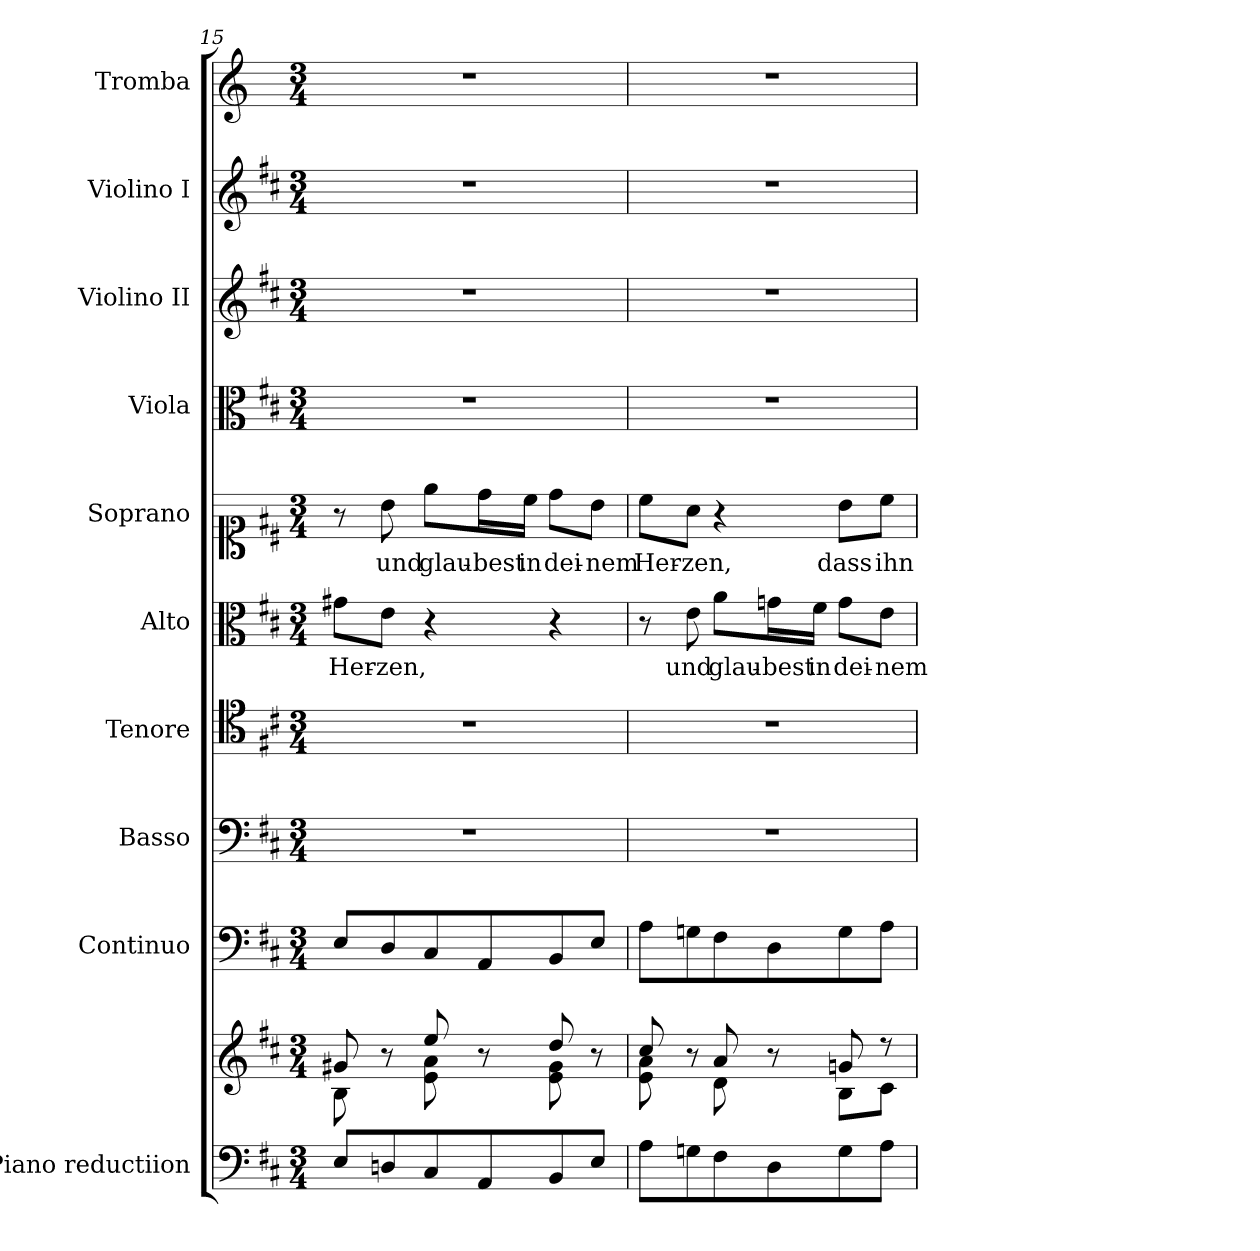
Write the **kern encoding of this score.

**kern	**kern	**kern	**kern	**kern	**kern	**text	**kern	**text	**kern	**kern	**kern	**kern
*part10	*part10	*part9	*part8	*part7	*part6	*part6	*part5	*part5	*part4	*part3	*part2	*part1
*staff11	*staff10	*staff9	*staff8	*staff7	*staff6	*staff6	*staff5	*staff5	*staff4	*staff3	*staff2	*staff1
*I"Piano reductiion	*	*I"Continuo	*I"Basso	*I"Tenore	*I"Alto	*	*I"Soprano	*	*I"Viola	*I"Violino II	*I"Violino I	*I"Tromba
*I'Pno	*	*	*	*	*	*	*	*	*I'Vla	*I'Vln	*I'Vln	*
!!LO:PB:g=z
*clefF4	*clefG2	*clefF4	*clefF4	*clefC4	*clefC3	*	*clefC1	*	*clefC3	*clefG2	*clefG2	*clefG2
*	*	*	*	*	*	*	*	*	*	*	*	*ITrd-1c-2
*k[f#c#]	*k[f#c#]	*k[f#c#]	*k[f#c#]	*k[f#c#]	*k[f#c#]	*	*k[f#c#]	*	*k[f#c#]	*k[f#c#]	*k[f#c#]	*k[f#c#]
*M3/4	*M3/4	*M3/4	*M3/4	*M3/4	*M3/4	*	*M3/4	*	*M3/4	*M3/4	*M3/4	*M3/4
=15	=15	=15	=15	=15	=15	=15	=15	=15	=15	=15	=15	=15
*	*^	*	*	*	*	*	*	*	*	*	*	*
!	!	!	!	!	!	!	!LO:LY:b	!	!	!	!	!	!
8E/L	8g#X/	8B\	8E/L	2.r	2.r	8g#X\L	Her-	8r	.	2.r	2.r	2.r	2.r
!	!	!	!	!	!	!	!LO:LY:b	!	!LO:LY:b	!	!	!	!
8Dn/	8r	8ryy	8D/	.	.	8e\J	-zen,	8b\	und	.	.	.	.
!	!	!	!	!	!	!	!	!	!LO:LY:b	!	!	!	!
8C#/	8ee/	8e\ 8a\	8C#/	.	.	4r	.	8ee\L	glau-	.	.	.	.
!	!	!	!	!	!	!	!	!	!LO:LY:b	!	!	!	!
8AA/	8r	8ryy	8AA/	.	.	.	.	16dd\L	-best	.	.	.	.
!	!	!	!	!	!	!	!	!	!LO:LY:b	!	!	!	!
.	.	.	.	.	.	.	.	16cc#\JJ	in	.	.	.	.
!	!	!	!	!	!	!	!	!	!LO:LY:b	!	!	!	!
8BB/	8dd/	8e\ 8g#\	8BB/	.	.	4r	.	8dd\L	dei-	.	.	.	.
!	!	!	!	!	!	!	!	!	!LO:LY:b	!	!	!	!
8E/J	8r	8ryy	8E/J	.	.	.	.	8b\J	-nem	.	.	.	.
=16	=16	=16	=16	=16	=16	=16	=16	=16	=16	=16	=16	=16	=16
!	!	!	!	!	!	!	!	!	!LO:LY:b	!	!	!	!
8A\L	8cc#/	8e\ 8a\	8A\L	2.r	2.r	8r	.	8cc#\L	Her-	2.r	2.r	2.r	2.r
!	!	!	!	!	!	!	!LO:LY:b	!	!LO:LY:b	!	!	!	!
8Gn\	8r	8ryy	8Gn\	.	.	8e\	und	8a\J	-zen,	.	.	.	.
!	!	!	!	!	!	!	!LO:LY:b	!	!	!	!	!	!
8F#\	8a/	8d\	8F#\	.	.	8a\L	glau-	4r	.	.	.	.	.
!	!	!	!	!	!	!	!LO:LY:b	!	!	!	!	!	!
8D\	8r	8ryy	8D\	.	.	16gn\L	-best	.	.	.	.	.	.
!	!	!	!	!	!	!	!LO:LY:b	!	!	!	!	!	!
.	.	.	.	.	.	16f#\JJ	in	.	.	.	.	.	.
!	!	!	!	!	!	!	!LO:LY:b	!	!LO:LY:b	!	!	!	!
8G\	8gn/	8B\L	8G\	.	.	8g\L	dei-	8b\L	dass	.	.	.	.
!	!	!	!	!	!	!	!LO:LY:b	!	!LO:LY:b	!	!	!	!
8A\J	8r	8c#\J	8A\J	.	.	8e\J	-nem	8cc#\J	ihn	.	.	.	.
*	*v	*v	*	*	*	*	*	*	*	*	*	*	*
=	=	=	=	=	=	=	=	=	=	=	=	=
*-	*-	*-	*-	*-	*-	*-	*-	*-	*-	*-	*-	*-
